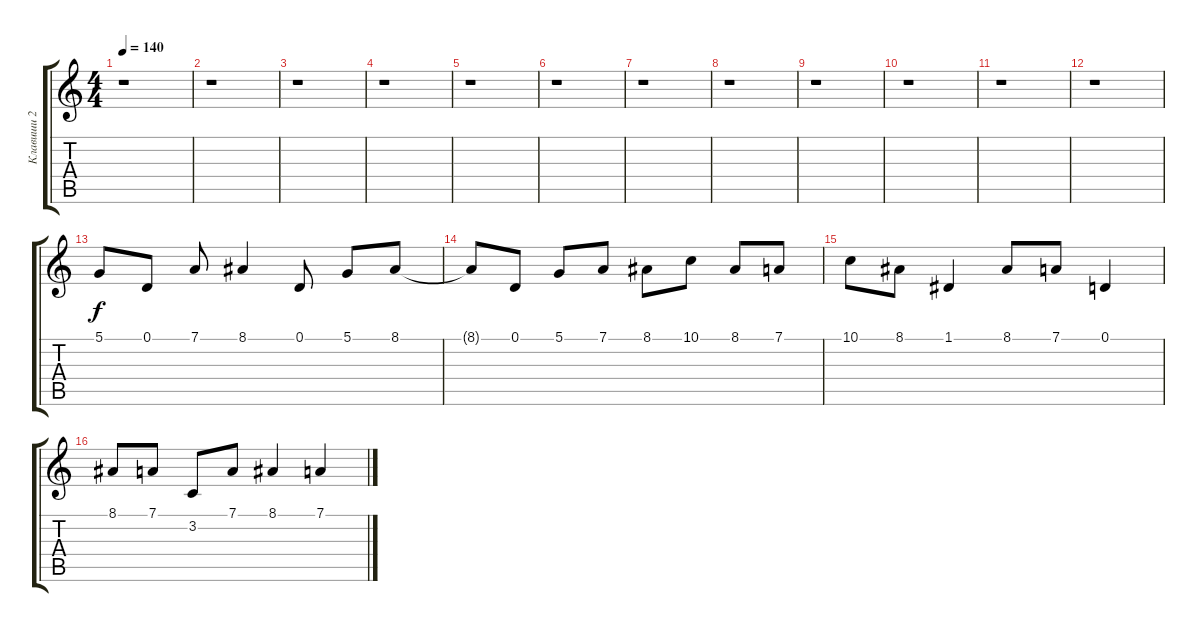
\track ("Клавиши 2" "Клавиши 2") {instrument rockorgan}
\staff {score tabs}
\tuning (D4 A3 F3 C3 G2 D2) {hide}
\ts (4 4)
\tempo 140
\clef g2
\ks c
r.1{dy fff} |
r.1 |
r.1 |
r.1 |
r.1 |
r.1 |
r.1 |
r.1 |
r.1 |
r.1 |
r.1 |
r.1 |
5.1.8{dy f} 0.1.8 7.1.8 8.1.4 0.1.8 5.1.8 8.1.8 |
8.1{t}.8 0.1.8 5.1.8 7.1.8 8.1.8 10.1.8 8.1.8 7.1.8 |
10.1.8 8.1.8 1.1.4 8.1.8 7.1.8 0.1.4 |
8.1.8 7.1.8 3.2.8 7.1.8 8.1.4 7.1.4
